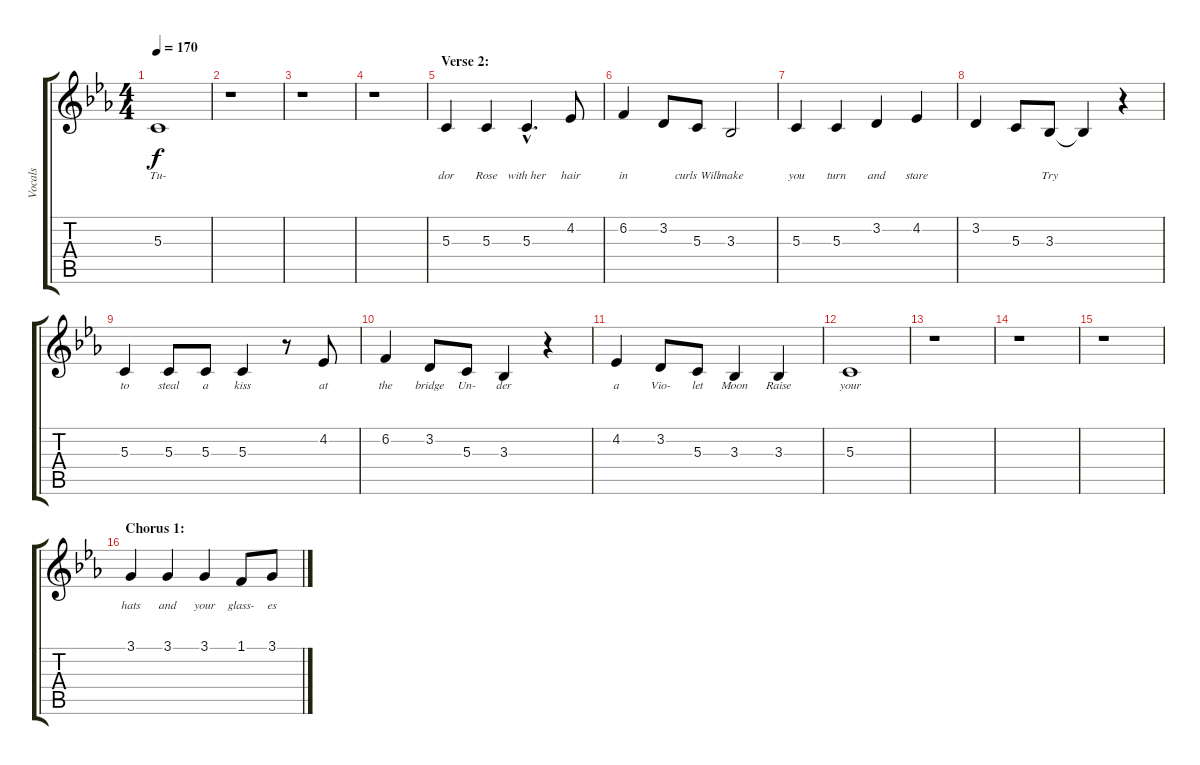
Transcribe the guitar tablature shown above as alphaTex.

\track ("Vocals" "Vocals") {instrument choiraahs}
\staff {score tabs}
\tuning (E4 B3 G3 D3 A2 E2) {hide}
\ts (4 4)
\tempo 170
\clef g2
\ks cminor
5.3.1{lyrics (0 "Tu-") lyrics (1 "") lyrics (2 "") lyrics (3 "") lyrics (4 "") dy f} |
r.1 |
r.1 |
r.1 |
\section ("" "Verse 2:")
5.3.4{lyrics (0 "dor") lyrics (1 "") lyrics (2 "") lyrics (3 "") lyrics (4 "")} 5.3.4{lyrics (0 "Rose") lyrics (1 "") lyrics (2 "") lyrics (3 "") lyrics (4 "")} 5.3{hac}.4{d lyrics (0 "with her") lyrics (1 "") lyrics (2 "") lyrics (3 "") lyrics (4 "")} 4.2.8{lyrics (0 "hair") lyrics (1 "") lyrics (2 "") lyrics (3 "") lyrics (4 "")} |
6.2.4{lyrics (0 "in") lyrics (1 "") lyrics (2 "") lyrics (3 "") lyrics (4 "")} 3.2.8{lyrics (0 "") lyrics (1 "") lyrics (2 "") lyrics (3 "") lyrics (4 "")} 5.3.8{lyrics (0 "curls Will") lyrics (1 "") lyrics (2 "") lyrics (3 "") lyrics (4 "")} 3.3.2{lyrics (0 "make") lyrics (1 "") lyrics (2 "") lyrics (3 "") lyrics (4 "")} |
5.3.4{lyrics (0 "you") lyrics (1 "") lyrics (2 "") lyrics (3 "") lyrics (4 "")} 5.3.4{lyrics (0 "turn") lyrics (1 "") lyrics (2 "") lyrics (3 "") lyrics (4 "")} 3.2.4{lyrics (0 "and") lyrics (1 "") lyrics (2 "") lyrics (3 "") lyrics (4 "")} 4.2.4{lyrics (0 "stare") lyrics (1 "") lyrics (2 "") lyrics (3 "") lyrics (4 "")} |
3.2.4{lyrics (0 "") lyrics (1 "") lyrics (2 "") lyrics (3 "") lyrics (4 "")} 5.3.8{lyrics (0 "") lyrics (1 "") lyrics (2 "") lyrics (3 "") lyrics (4 "")} 3.3.8{lyrics (0 "Try") lyrics (1 "") lyrics (2 "") lyrics (3 "") lyrics (4 "")} 3.3{t}.4{lyrics (0 "") lyrics (1 "") lyrics (2 "") lyrics (3 "") lyrics (4 "")} r.4 |
5.3.4{lyrics (0 "to") lyrics (1 "") lyrics (2 "") lyrics (3 "") lyrics (4 "")} 5.3.8{lyrics (0 "steal") lyrics (1 "") lyrics (2 "") lyrics (3 "") lyrics (4 "")} 5.3.8{lyrics (0 "a") lyrics (1 "") lyrics (2 "") lyrics (3 "") lyrics (4 "")} 5.3.4{lyrics (0 "kiss") lyrics (1 "") lyrics (2 "") lyrics (3 "") lyrics (4 "")} r.8 4.2.8{lyrics (0 "at") lyrics (1 "") lyrics (2 "") lyrics (3 "") lyrics (4 "")} |
6.2.4{lyrics (0 "the") lyrics (1 "") lyrics (2 "") lyrics (3 "") lyrics (4 "")} 3.2.8{lyrics (0 "bridge") lyrics (1 "") lyrics (2 "") lyrics (3 "") lyrics (4 "")} 5.3.8{lyrics (0 "Un-") lyrics (1 "") lyrics (2 "") lyrics (3 "") lyrics (4 "")} 3.3.4{lyrics (0 "der") lyrics (1 "") lyrics (2 "") lyrics (3 "") lyrics (4 "")} r.4 |
4.2.4{lyrics (0 "a") lyrics (1 "") lyrics (2 "") lyrics (3 "") lyrics (4 "")} 3.2.8{lyrics (0 "Vio-") lyrics (1 "") lyrics (2 "") lyrics (3 "") lyrics (4 "")} 5.3.8{lyrics (0 "let") lyrics (1 "") lyrics (2 "") lyrics (3 "") lyrics (4 "")} 3.3.4{lyrics (0 "Moon") lyrics (1 "") lyrics (2 "") lyrics (3 "") lyrics (4 "")} 3.3.4{lyrics (0 "Raise") lyrics (1 "") lyrics (2 "") lyrics (3 "") lyrics (4 "")} |
5.3.1{lyrics (0 "your") lyrics (1 "") lyrics (2 "") lyrics (3 "") lyrics (4 "")} |
r.1 |
r.1 |
r.1 |
\section ("" "Chorus 1:")
3.1.4{lyrics (0 "hats") lyrics (1 "") lyrics (2 "") lyrics (3 "") lyrics (4 "")} 3.1.4{lyrics (0 "and") lyrics (1 "") lyrics (2 "") lyrics (3 "") lyrics (4 "")} 3.1.4{lyrics (0 "your") lyrics (1 "") lyrics (2 "") lyrics (3 "") lyrics (4 "")} 1.1.8{lyrics (0 "glass-") lyrics (1 "") lyrics (2 "") lyrics (3 "") lyrics (4 "")} 3.1.8{lyrics (0 "es") lyrics (1 "") lyrics (2 "") lyrics (3 "") lyrics (4 "")}
